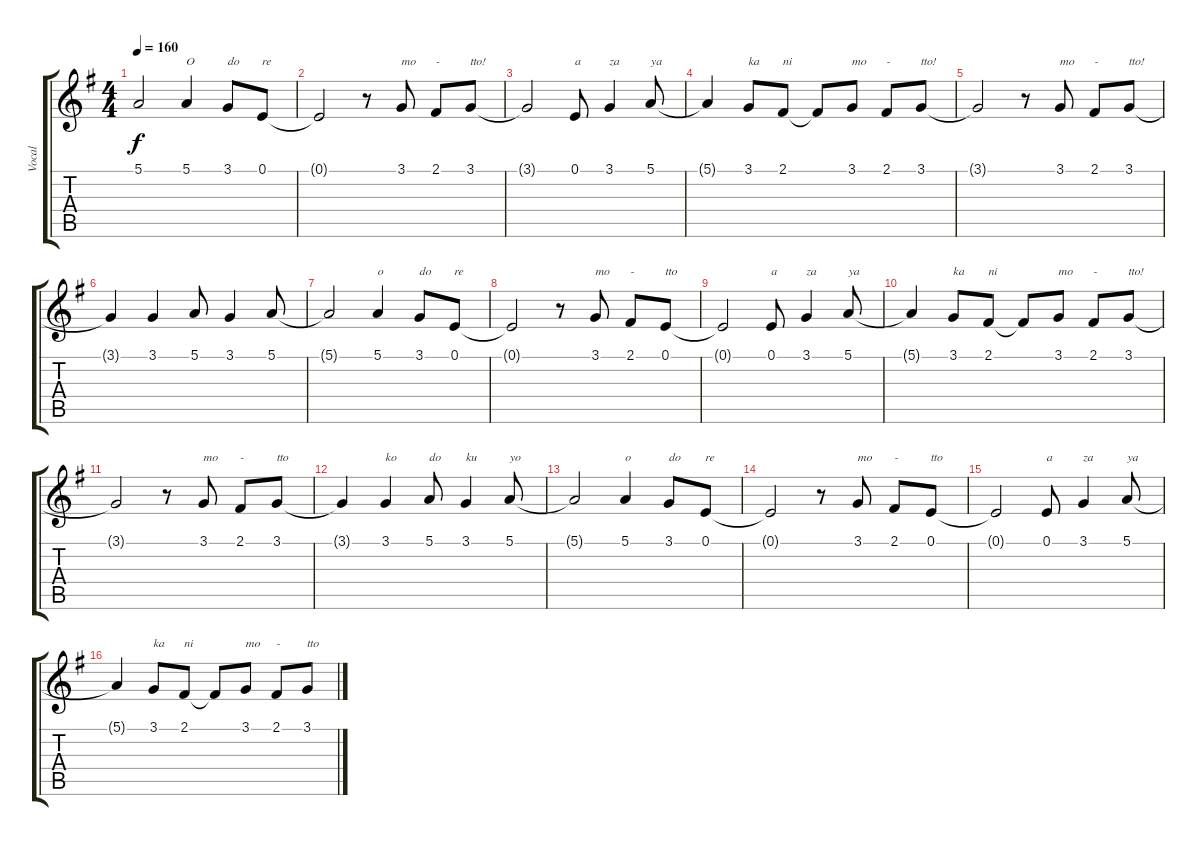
\track ("Vocal" "Vocal") {instrument altosax}
\staff {score tabs}
\tuning (E4 B3 G3 D3 A2 E2) {hide}
\ts (4 4)
\tempo 160
\clef g2
\ks g
5.1{t}.2{dy f} 5.1.4{txt "O"} 3.1.8{txt "do"} 0.1.8{txt "re"} |
0.1{t}.2 r.8 3.1.8{txt "mo"} 2.1.8{txt "-"} 3.1.8{txt "tto!"} |
3.1{t}.2 0.1.8{txt "a"} 3.1.4{txt "za"} 5.1.8{txt "ya"} |
5.1{t}.4 3.1.8{txt "ka"} 2.1.8{txt "ni"} 2.1{t}.8 3.1.8{txt "mo"} 2.1.8{txt "-"} 3.1.8{txt "tto!"} |
3.1{t}.2 r.8 3.1.8{txt "mo"} 2.1.8{txt "-"} 3.1.8{txt "tto!"} |
3.1{t}.4 3.1.4 5.1.8 3.1.4 5.1.8 |
5.1{t}.2 5.1.4{txt "o"} 3.1.8{txt "do"} 0.1.8{txt "re"} |
0.1{t}.2 r.8 3.1.8{txt "mo"} 2.1.8{txt "-"} 0.1.8{txt "tto"} |
0.1{t}.2 0.1.8{txt "a"} 3.1.4{txt "za"} 5.1.8{txt "ya"} |
5.1{t}.4 3.1.8{txt "ka"} 2.1.8{txt "ni"} 2.1{t}.8 3.1.8{txt "mo"} 2.1.8{txt "-"} 3.1.8{txt "tto!"} |
3.1{t}.2 r.8 3.1.8{txt "mo"} 2.1.8{txt "-"} 3.1.8{txt "tto"} |
3.1{t}.4 3.1.4{txt "ko"} 5.1.8{txt "do"} 3.1.4{txt "ku"} 5.1.8{txt "yo"} |
5.1{t}.2 5.1.4{txt "o"} 3.1.8{txt "do"} 0.1.8{txt "re"} |
0.1{t}.2 r.8 3.1.8{txt "mo"} 2.1.8{txt "-"} 0.1.8{txt "tto"} |
0.1{t}.2 0.1.8{txt "a"} 3.1.4{txt "za"} 5.1.8{txt "ya"} |
5.1{t}.4 3.1.8{txt "ka"} 2.1.8{txt "ni"} 2.1{t}.8 3.1.8{txt "mo"} 2.1.8{txt "-"} 3.1.8{txt "tto"}
